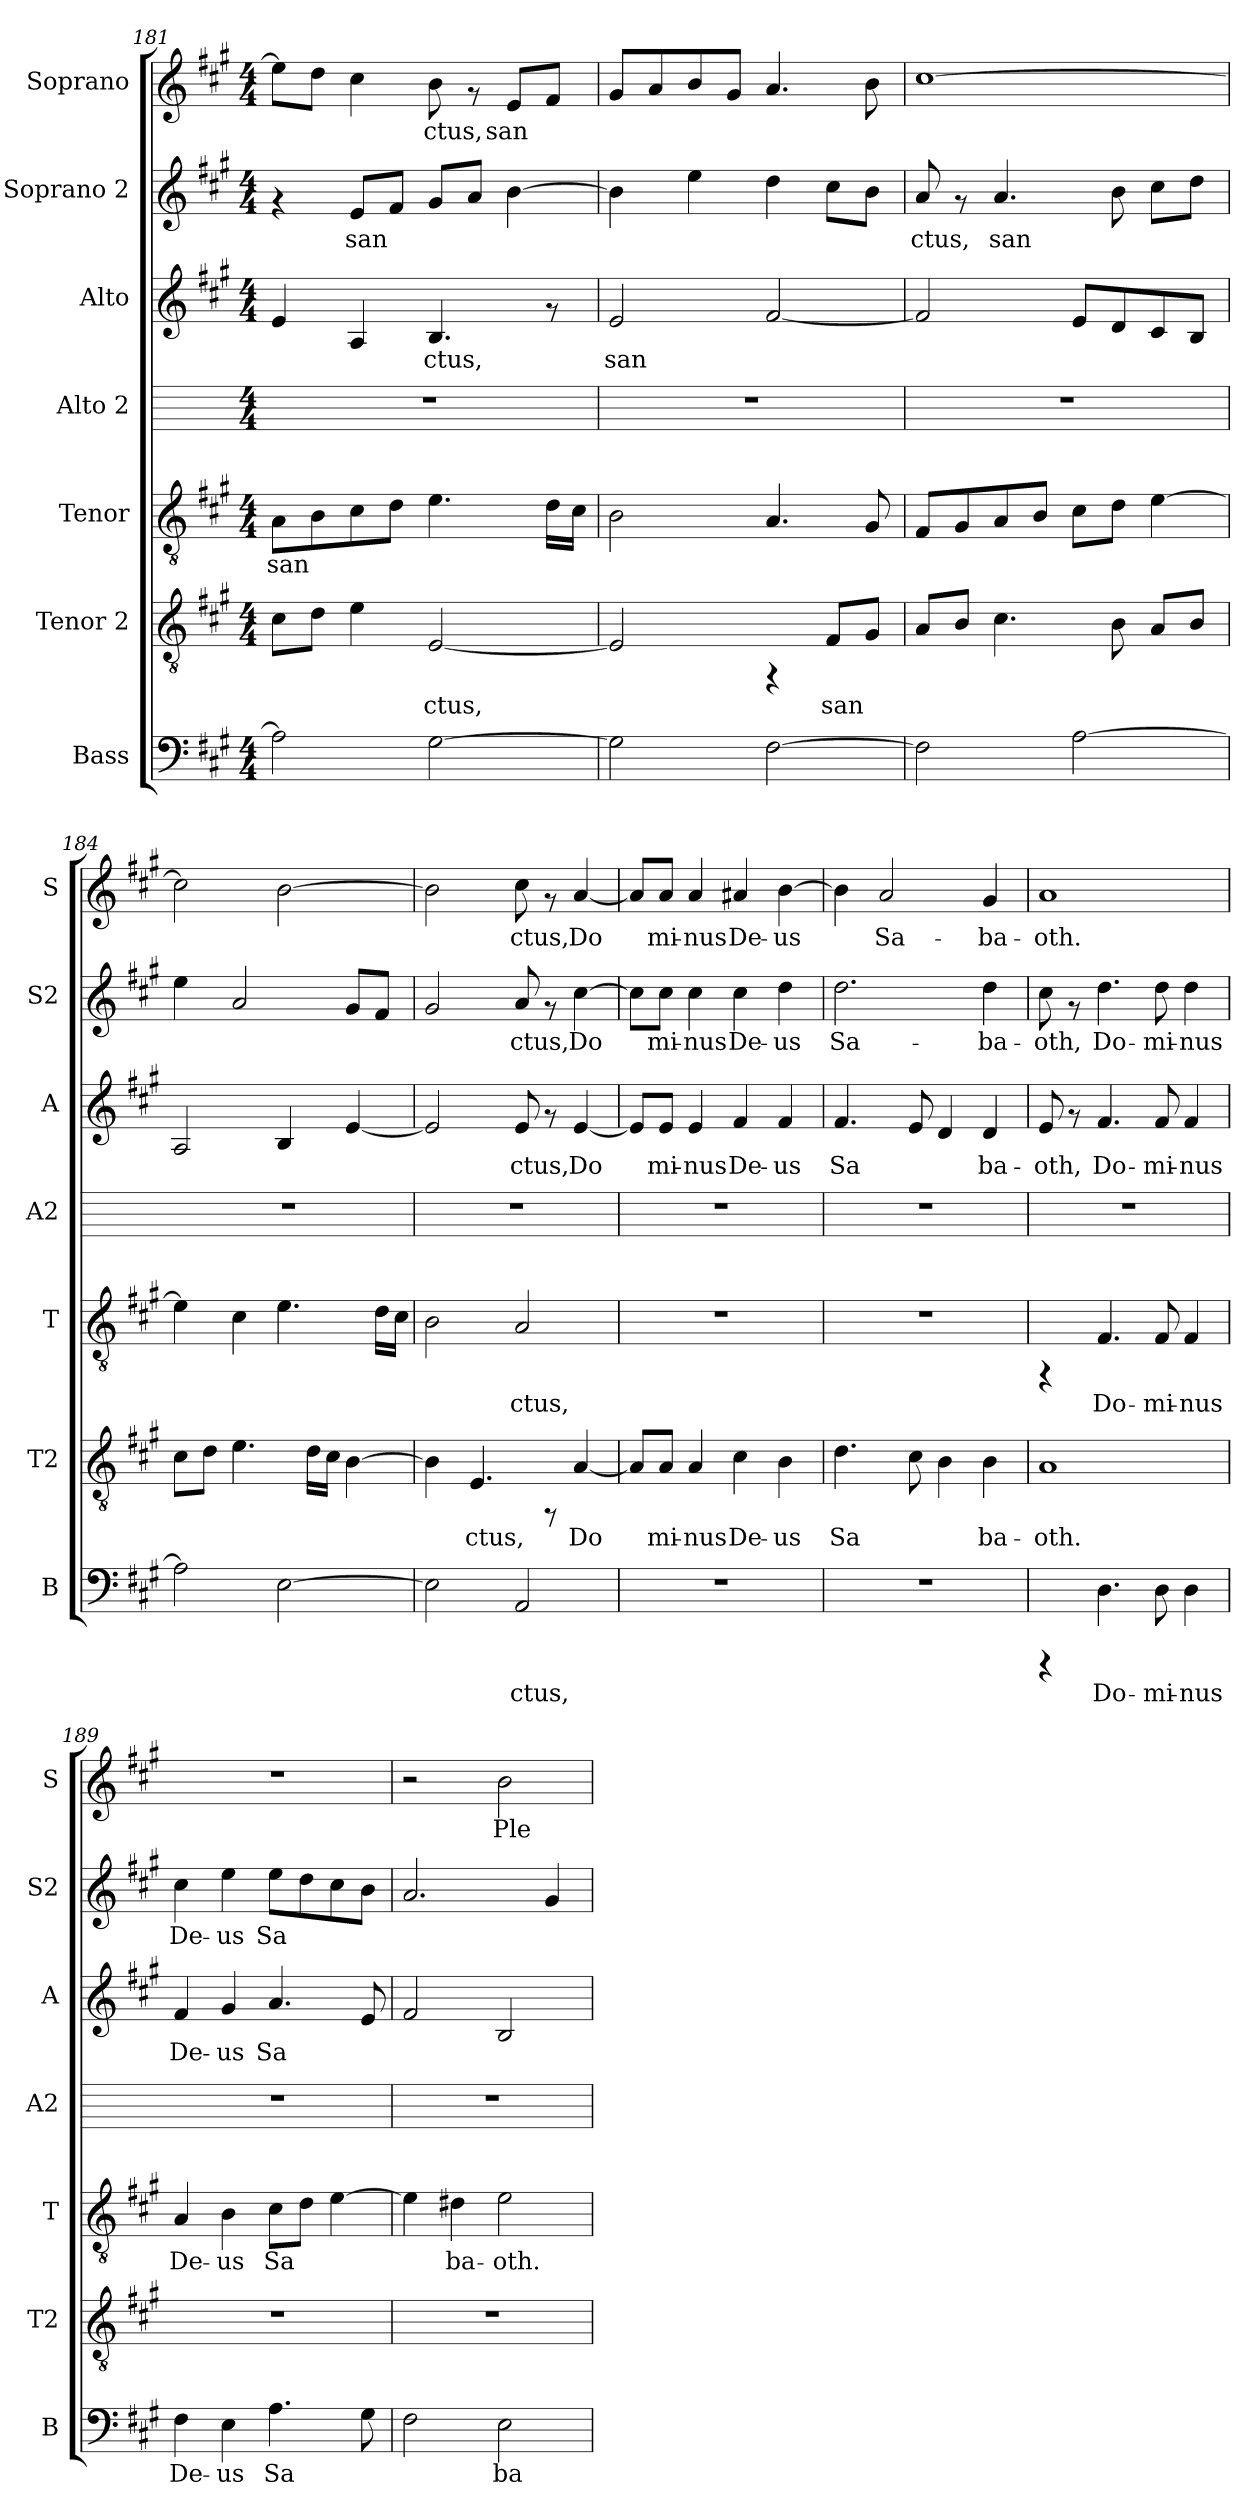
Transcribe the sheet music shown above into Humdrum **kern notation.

**kern	**text	**kern	**text	**kern	**text	**kern	**kern	**text	**kern	**text	**kern	**text
*part7	*part7	*part6	*part6	*part5	*part5	*part4	*part3	*part3	*part2	*part2	*part1	*part1
*staff7	*staff7	*staff6	*staff6	*staff5	*staff5	*staff4	*staff3	*staff3	*staff2	*staff2	*staff1	*staff1
*I"Bass	*	*I"Tenor 2	*	*I"Tenor	*	*I"Alto 2	*I"Alto	*	*I"Soprano 2	*	*I"Soprano	*
*I'B	*	*I'T2	*	*I'T	*	*I'A2	*I'A	*	*I'S2	*	*I'S	*
*clefF4	*	*clefGv2	*	*clefGv2	*	*	*clefG2	*	*clefG2	*	*clefG2	*
*k[f#c#g#]	*	*k[f#c#g#]	*	*k[f#c#g#]	*	*k[]	*k[f#c#g#]	*	*k[f#c#g#]	*	*k[f#c#g#]	*
*A:	*	*A:	*	*A:	*	*C:	*A:	*	*A:	*	*A:	*
*M4/4	*	*M4/4	*	*M4/4	*	*M4/4	*M4/4	*	*M4/4	*	*M4/4	*
=181	=181	=181	=181	=181	=181	=181	=181	=181	=181	=181	=181	=181
!	!LO:LY:b:cj	!	!LO:LY:b:cj	!	!LO:LY:b:cj	!	!	!LO:LY:b:cj	!	!	!	!LO:LY:b:cj
2A\]	--	8c#\L	--	8A\L	san-	1r	4e/	--	4rf	.	8ee\L]	--
!	!	!	!LO:LY:b:cj	!	!LO:LY:b:cj	!	!	!	!	!	!	!LO:LY:b:cj
.	.	8d\J	--	8B\	--	.	.	.	.	.	8dd\J	--
!	!	!	!LO:LY:b:cj	!	!LO:LY:b:cj	!	!	!LO:LY:b:cj	!	!LO:LY:b:cj	!	!LO:LY:b:cj
.	.	4e\	--	8c#\	--	.	4A/	--	8e/L	san-	4cc#\	--
!	!	!	!	!	!LO:LY:b:cj	!	!	!	!	!LO:LY:b:cj	!	!
.	.	.	.	8d\J	--	.	.	.	8f#/J	--	.	.
!	!LO:LY:b:cj	!	!LO:LY:b:cj	!	!LO:LY:b:cj	!	!	!LO:LY:b:cj	!	!LO:LY:b:cj	!	!LO:LY:b:cj
[>2G#\	--	[<2E/	-ctus,	4.e\	--	.	4.B/	-ctus,	8g#/L	--	8b\	-ctus,
!	!	!	!	!	!	!	!	!	!	!LO:LY:b:cj	!	!
.	.	.	.	.	.	.	.	.	8a/J	--	8rf	.
!	!	!	!	!	!	!	!	!	!	!LO:LY:b:cj	!	!LO:LY:b:cj
.	.	.	.	.	.	.	.	.	[>4b\	--	8e/L	san-
!	!	!	!	!	!LO:LY:b:cj	!	!	!	!	!	!	!LO:LY:b:cj
.	.	.	.	16d\L	--	.	8rf	.	.	.	8f#/J	--
!	!	!	!	!	!LO:LY:b:cj	!	!	!	!	!	!	!
.	.	.	.	16c#\J	--	.	.	.	.	.	.	.
=182	=182	=182	=182	=182	=182	=182	=182	=182	=182	=182	=182	=182
!	!LO:LY:b:cj	!	!LO:LY:b:cj	!	!LO:LY:b:cj	!	!	!LO:LY:b:cj	!	!LO:LY:b:cj	!	!LO:LY:b:cj
2G#\]	--	2E/]	.	2B\	--	1r	2e/	san-	4b\]	--	8g#/L	--
!	!	!	!	!	!	!	!	!	!	!	!	!LO:LY:b:cj
.	.	.	.	.	.	.	.	.	.	.	8a/	--
!	!	!	!	!	!	!	!	!	!	!LO:LY:b:cj	!	!LO:LY:b:cj
.	.	.	.	.	.	.	.	.	4ee\	--	8b/	--
!	!	!	!	!	!	!	!	!	!	!	!	!LO:LY:b:cj
.	.	.	.	.	.	.	.	.	.	.	8g#/J	--
!	!LO:LY:b:cj	!	!	!	!LO:LY:b:cj	!	!	!LO:LY:b:cj	!	!LO:LY:b:cj	!	!LO:LY:b:cj
[>2F#\	--	4rFF	.	4.A/	--	.	[<2f#/	--	4dd\	--	4.a/	--
!	!	!	!LO:LY:b:cj	!	!	!	!	!	!	!LO:LY:b:cj	!	!
.	.	8F#/L	san-	.	.	.	.	.	8cc#\L	--	.	.
!	!	!	!LO:LY:b:cj	!	!LO:LY:b:cj	!	!	!	!	!LO:LY:b:cj	!	!LO:LY:b:cj
.	.	8G#/J	--	8G#/	--	.	.	.	8b\J	--	8b\	--
=183	=183	=183	=183	=183	=183	=183	=183	=183	=183	=183	=183	=183
!	!LO:LY:b:cj	!	!LO:LY:b:cj	!	!LO:LY:b:cj	!	!	!LO:LY:b:cj	!	!LO:LY:b:cj	!	!LO:LY:b:cj
2F#\]	--	8A/L	--	8F#/L	--	1r	2f#/]	--	8a/	-ctus,	[>1cc#	--
!	!	!	!LO:LY:b:cj	!	!LO:LY:b:cj	!	!	!	!	!	!	!
.	.	8B/J	--	8G#/	--	.	.	.	8rf	.	.	.
!	!	!	!LO:LY:b:cj	!	!LO:LY:b:cj	!	!	!	!	!LO:LY:b:cj	!	!
.	.	4.c#\	--	8A/	--	.	.	.	4.a/	san-	.	.
!	!	!	!	!	!LO:LY:b:cj	!	!	!	!	!	!	!
.	.	.	.	8B/J	--	.	.	.	.	.	.	.
!	!LO:LY:b:cj	!	!	!	!LO:LY:b:cj	!	!	!LO:LY:b:cj	!	!	!	!
[>2A\	--	.	.	8c#\L	--	.	8e/L	--	.	.	.	.
!	!	!	!LO:LY:b:cj	!	!LO:LY:b:cj	!	!	!LO:LY:b:cj	!	!LO:LY:b:cj	!	!
.	.	8B\	--	8d\J	--	.	8d/	--	8b\	--	.	.
!	!	!	!LO:LY:b:cj	!	!LO:LY:b:cj	!	!	!LO:LY:b:cj	!	!LO:LY:b:cj	!	!
.	.	8A/L	--	[>4e\	--	.	8c#/	--	8cc#\L	--	.	.
!	!	!	!LO:LY:b:cj	!	!	!	!	!LO:LY:b:cj	!	!LO:LY:b:cj	!	!
.	.	8B/J	--	.	.	.	8B/J	--	8dd\J	--	.	.
=184	=184	=184	=184	=184	=184	=184	=184	=184	=184	=184	=184	=184
!	!LO:LY:b:cj	!	!LO:LY:b:cj	!	!LO:LY:b:cj	!	!	!LO:LY:b:cj	!	!LO:LY:b:cj	!	!LO:LY:b:cj
2A\]	--	8c#\L	--	4e\]	--	1r	2A/	--	4ee\	--	2cc#\]	--
!	!	!	!LO:LY:b:cj	!	!	!	!	!	!	!	!	!
.	.	8d\J	--	.	.	.	.	.	.	.	.	.
!	!	!	!LO:LY:b:cj	!	!LO:LY:b:cj	!	!	!	!	!LO:LY:b:cj	!	!
.	.	4.e\	--	4c#\	--	.	.	.	2a/	--	.	.
!	!LO:LY:b:cj	!	!	!	!LO:LY:b:cj	!	!	!LO:LY:b:cj	!	!	!	!LO:LY:b:cj
[>2E\	--	.	.	4.e\	--	.	4B/	--	.	.	[>2b\	--
!	!	!	!LO:LY:b:cj	!	!	!	!	!	!	!	!	!
.	.	16d\L	--	.	.	.	.	.	.	.	.	.
!	!	!	!LO:LY:b:cj	!	!	!	!	!	!	!	!	!
.	.	16c#\J	--	.	.	.	.	.	.	.	.	.
!	!	!	!LO:LY:b:cj	!	!	!	!	!LO:LY:b:cj	!	!LO:LY:b:cj	!	!
.	.	[>4B\	--	.	.	.	[<4e/	--	8g#/L	--	.	.
!	!	!	!	!	!LO:LY:b:cj	!	!	!	!	!LO:LY:b:cj	!	!
.	.	.	.	16d\L	--	.	.	.	8f#/J	--	.	.
!	!	!	!	!	!LO:LY:b:cj	!	!	!	!	!	!	!
.	.	.	.	16c#\J	--	.	.	.	.	.	.	.
=185	=185	=185	=185	=185	=185	=185	=185	=185	=185	=185	=185	=185
!	!LO:LY:b:cj	!	!LO:LY:b:cj	!	!LO:LY:b:cj	!	!	!LO:LY:b:cj	!	!LO:LY:b:cj	!	!LO:LY:b:cj
2E\]	--	4B\]	--	2B\	--	1r	2e/]	--	2g#/	--	2b\]	--
!	!	!	!LO:LY:b:cj	!	!	!	!	!	!	!	!	!
.	.	4.E/	-ctus,	.	.	.	.	.	.	.	.	.
!	!LO:LY:b:cj	!	!	!	!LO:LY:b:cj	!	!	!LO:LY:b:cj	!	!LO:LY:b:cj	!	!LO:LY:b:cj
2AA/	-ctus,	.	.	2A/	-ctus,	.	8e/	-ctus,	8a/	-ctus,	8cc#\	-ctus,
.	.	8rFF	.	.	.	.	8rf	.	8rf	.	8rf	.
!	!	!	!LO:LY:b:cj	!	!	!	!	!LO:LY:b:cj	!	!LO:LY:b:cj	!	!LO:LY:b:cj
.	.	[>4A/	Do-	.	.	.	[>4e/	Do-	[>4cc#\	Do-	[>4a/	Do-
!!LO:PB:g=z
=186	=186	=186	=186	=186	=186	=186	=186	=186	=186	=186	=186	=186
!	!	!	!LO:LY:b:cj	!	!	!	!	!LO:LY:b:cj	!	!LO:LY:b:cj	!	!LO:LY:b:cj
1r	.	8A/L]	--	1r	.	1r	8e/L]	--	8cc#\L]	--	8a/L]	--
!	!	!	!LO:LY:b:cj	!	!	!	!	!LO:LY:b:cj	!	!LO:LY:b:cj	!	!LO:LY:b:cj
.	.	8A/J	-mi-	.	.	.	8e/J	-mi-	8cc#\J	-mi-	8a/J	-mi-
!	!	!	!LO:LY:b:cj	!	!	!	!	!LO:LY:b:cj	!	!LO:LY:b:cj	!	!LO:LY:b:cj
.	.	4A/	-nus	.	.	.	4e/	-nus	4cc#\	-nus	4a/	-nus
!	!	!	!LO:LY:b:cj	!	!	!	!	!LO:LY:b:cj	!	!LO:LY:b:cj	!	!LO:LY:b:cj
.	.	4c#\	De-	.	.	.	4f#/	De-	4cc#\	De-	4a#X/	De-
!	!	!	!LO:LY:b:cj	!	!	!	!	!LO:LY:b:cj	!	!LO:LY:b:cj	!	!LO:LY:b:cj
.	.	4B\	-us	.	.	.	4f#/	-us	4dd\	-us	[>4b\	-us
=187	=187	=187	=187	=187	=187	=187	=187	=187	=187	=187	=187	=187
!	!	!	!LO:LY:b:cj	!	!	!	!	!LO:LY:b:cj	!	!LO:LY:b:cj	!	!LO:LY:b:cj
1r	.	4.d\	Sa-	1r	.	1r	4.f#/	Sa-	2.dd\	Sa-	4b\]	.
!	!	!	!	!	!	!	!	!	!	!	!	!LO:LY:b:cj
.	.	.	.	.	.	.	.	.	.	.	2a/	Sa-
!	!	!	!LO:LY:b:cj	!	!	!	!	!LO:LY:b:cj	!	!	!	!
.	.	8c#\	--	.	.	.	8e/	--	.	.	.	.
!	!	!	!LO:LY:b:cj	!	!	!	!	!LO:LY:b:cj	!	!	!	!
.	.	4B\	--	.	.	.	4d/	--	.	.	.	.
!	!	!	!LO:LY:b:cj	!	!	!	!	!LO:LY:b:cj	!	!LO:LY:b:cj	!	!LO:LY:b:cj
.	.	4B\	-ba-	.	.	.	4d/	-ba-	4dd\	-ba-	4g#/	-ba-
=188	=188	=188	=188	=188	=188	=188	=188	=188	=188	=188	=188	=188
!	!	!	!LO:LY:b:cj	!	!	!	!	!LO:LY:b:cj	!	!LO:LY:b:cj	!	!LO:LY:b:cj
4rCCC	.	1A	-oth.	4rFF	.	1r	8e/	-oth,	8cc#\	-oth,	1a	-oth.
.	.	.	.	.	.	.	8rf	.	8rf	.	.	.
!	!LO:LY:b:cj	!	!	!	!LO:LY:b:cj	!	!	!LO:LY:b:cj	!	!LO:LY:b:cj	!	!
4.D\	Do-	.	.	4.F#/	Do-	.	4.f#/	Do-	4.dd\	Do-	.	.
!	!LO:LY:b:cj	!	!	!	!LO:LY:b:cj	!	!	!LO:LY:b:cj	!	!LO:LY:b:cj	!	!
8D\	-mi-	.	.	8F#/	-mi-	.	8f#/	-mi-	8dd\	-mi-	.	.
!	!LO:LY:b:cj	!	!	!	!LO:LY:b:cj	!	!	!LO:LY:b:cj	!	!LO:LY:b:cj	!	!
4D\	-nus	.	.	4F#/	-nus	.	4f#/	-nus	4dd\	-nus	.	.
=189	=189	=189	=189	=189	=189	=189	=189	=189	=189	=189	=189	=189
!	!LO:LY:b:cj	!	!	!	!LO:LY:b:cj	!	!	!LO:LY:b:cj	!	!LO:LY:b:cj	!	!
4F#\	De-	1r	.	4A/	De-	1r	4f#/	De-	4cc#\	De-	1r	.
!	!LO:LY:b:cj	!	!	!	!LO:LY:b:cj	!	!	!LO:LY:b:cj	!	!LO:LY:b:cj	!	!
4E\	-us	.	.	4B\	-us	.	4g#/	-us	4ee\	-us	.	.
!	!LO:LY:b:cj	!	!	!	!LO:LY:b:cj	!	!	!LO:LY:b:cj	!	!LO:LY:b:cj	!	!
4.A\	Sa-	.	.	8c#\L	Sa-	.	4.a/	Sa-	8ee\L	Sa-	.	.
!	!	!	!	!	!LO:LY:b:cj	!	!	!	!	!LO:LY:b:cj	!	!
.	.	.	.	8d\J	--	.	.	.	8dd\	--	.	.
!	!	!	!	!	!LO:LY:b:cj	!	!	!	!	!LO:LY:b:cj	!	!
.	.	.	.	[>4e\	--	.	.	.	8cc#\	--	.	.
!	!LO:LY:b:cj	!	!	!	!	!	!	!LO:LY:b:cj	!	!LO:LY:b:cj	!	!
8G#\	--	.	.	.	.	.	8e/	--	8b\J	--	.	.
=190	=190	=190	=190	=190	=190	=190	=190	=190	=190	=190	=190	=190
!	!LO:LY:b:cj	!	!	!	!LO:LY:b:cj	!	!	!LO:LY:b:cj	!	!LO:LY:b:cj	!	!
2F#\	--	1r	.	4e\]	--	1r	2f#/	--	2.a/	--	2r	.
!	!	!	!	!	!LO:LY:b:cj	!	!	!	!	!	!	!
.	.	.	.	4d#X\	-ba-	.	.	.	.	.	.	.
!	!LO:LY:b:cj	!	!	!	!LO:LY:b:cj	!	!	!LO:LY:b:cj	!	!	!	!LO:LY:b:cj
2E\	-ba-	.	.	2e\	-oth.	.	2B/	--	.	.	2b\	Ple-
!	!	!	!	!	!	!	!	!	!	!LO:LY:b:cj	!	!
.	.	.	.	.	.	.	.	.	4g#/	--	.	.
=	=	=	=	=	=	=	=	=	=	=	=	=
*-	*-	*-	*-	*-	*-	*-	*-	*-	*-	*-	*-	*-
